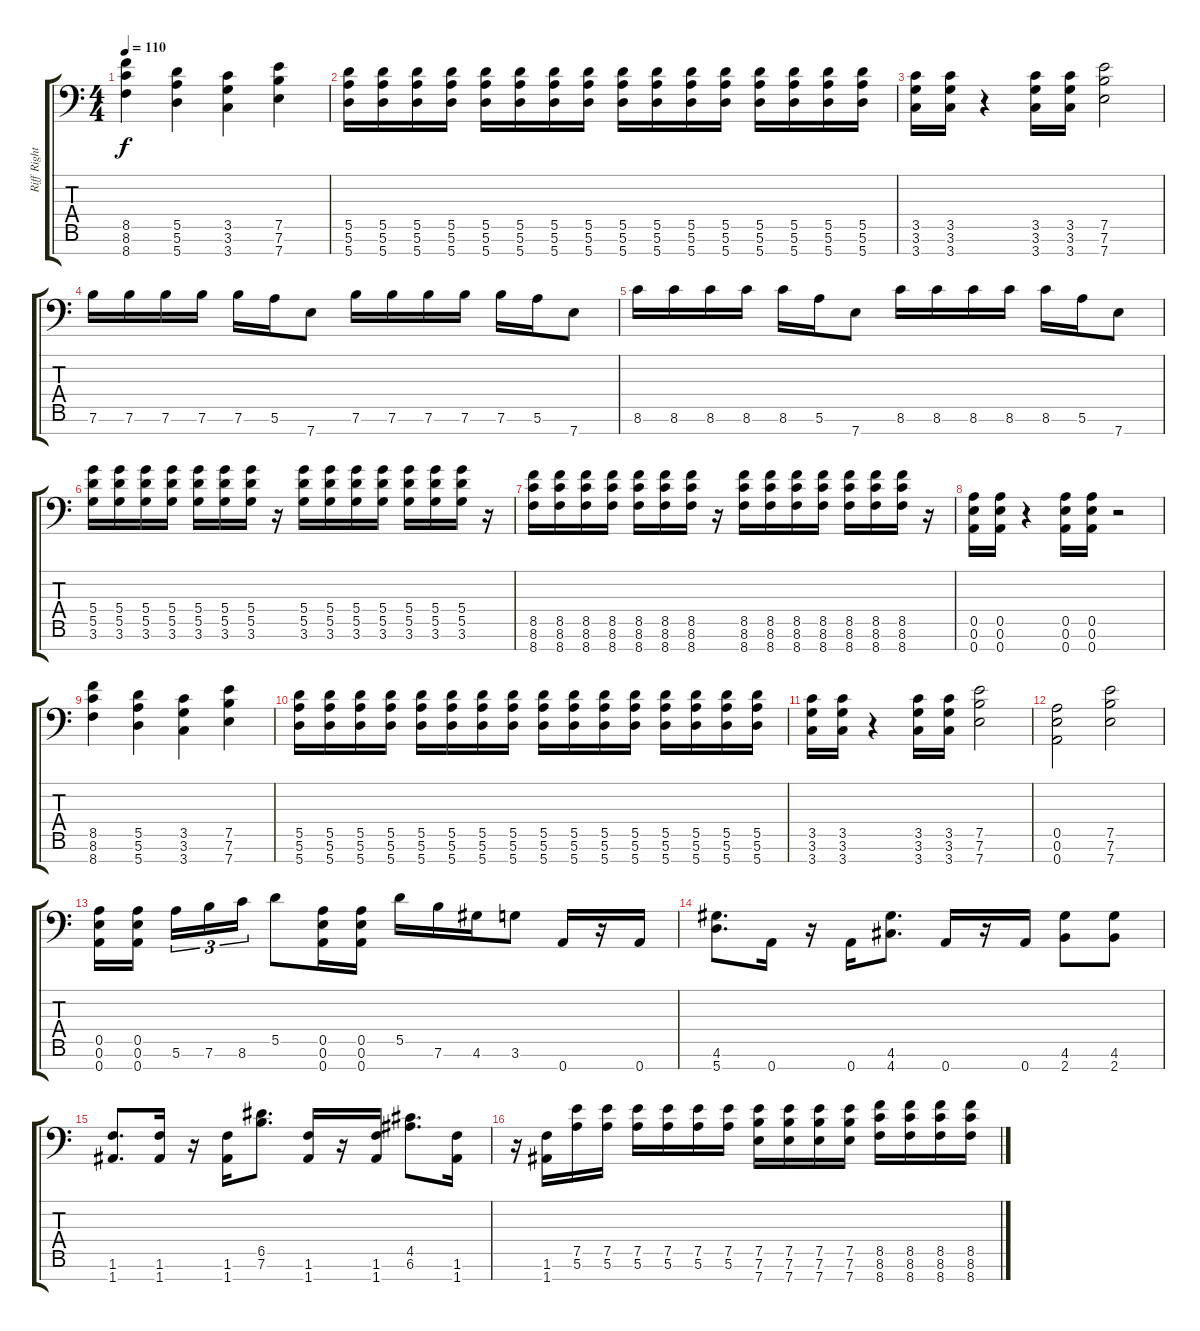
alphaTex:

\track ("Riff Right" "Riff Right") {instrument distortionguitar}
\staff {score tabs}
\tuning (F4 C4 G3 D3 A2 E2 A1) {hide}
\ts (4 4)
\tempo 110
\clef f4
\ks c
(8.5 8.6 8.7).4{dy f} (5.5 5.6 5.7).4 (3.5 3.6 3.7).4 (7.5 7.6 7.7).4 |
(5.5 5.6 5.7).16 (5.5 5.6 5.7).16 (5.5 5.6 5.7).16 (5.5 5.6 5.7).16 (5.5 5.6 5.7).16 (5.5 5.6 5.7).16 (5.5 5.6 5.7).16 (5.5 5.6 5.7).16 (5.5 5.6 5.7).16 (5.5 5.6 5.7).16 (5.5 5.6 5.7).16 (5.5 5.6 5.7).16 (5.5 5.6 5.7).16 (5.5 5.6 5.7).16 (5.5 5.6 5.7).16 (5.5 5.6 5.7).16 |
(3.5 3.6 3.7).16 (3.5 3.6 3.7).16 r.4 (3.5 3.6 3.7).16 (3.5 3.6 3.7).16 (7.5 7.6 7.7).2 |
7.6.16 7.6.16 7.6.16 7.6.16 7.6.16 5.6.16 7.7.8 7.6.16 7.6.16 7.6.16 7.6.16 7.6.16 5.6.16 7.7.8 |
8.6.16 8.6.16 8.6.16 8.6.16 8.6.16 5.6.16 7.7.8 8.6.16 8.6.16 8.6.16 8.6.16 8.6.16 5.6.16 7.7.8 |
(5.4 5.5 3.6).16 (5.4 5.5 3.6).16 (5.4 5.5 3.6).16 (5.4 5.5 3.6).16 (5.4 5.5 3.6).16 (5.4 5.5 3.6).16 (5.4 5.5 3.6).16 r.16 (5.4 5.5 3.6).16 (5.4 5.5 3.6).16 (5.4 5.5 3.6).16 (5.4 5.5 3.6).16 (5.4 5.5 3.6).16 (5.4 5.5 3.6).16 (5.4 5.5 3.6).16 r.16 |
(8.5 8.6 8.7).16 (8.5 8.6 8.7).16 (8.5 8.6 8.7).16 (8.5 8.6 8.7).16 (8.5 8.6 8.7).16 (8.5 8.6 8.7).16 (8.5 8.6 8.7).16 r.16 (8.5 8.6 8.7).16 (8.5 8.6 8.7).16 (8.5 8.6 8.7).16 (8.5 8.6 8.7).16 (8.5 8.6 8.7).16 (8.5 8.6 8.7).16 (8.5 8.6 8.7).16 r.16 |
(0.5 0.6 0.7).16 (0.5 0.6 0.7).16 r.4 (0.5 0.6 0.7).16 (0.5 0.6 0.7).16 r.2 |
(8.5 8.6 8.7).4 (5.5 5.6 5.7).4 (3.5 3.6 3.7).4 (7.5 7.6 7.7).4 |
(5.5 5.6 5.7).16 (5.5 5.6 5.7).16 (5.5 5.6 5.7).16 (5.5 5.6 5.7).16 (5.5 5.6 5.7).16 (5.5 5.6 5.7).16 (5.5 5.6 5.7).16 (5.5 5.6 5.7).16 (5.5 5.6 5.7).16 (5.5 5.6 5.7).16 (5.5 5.6 5.7).16 (5.5 5.6 5.7).16 (5.5 5.6 5.7).16 (5.5 5.6 5.7).16 (5.5 5.6 5.7).16 (5.5 5.6 5.7).16 |
(3.5 3.6 3.7).16 (3.5 3.6 3.7).16 r.4 (3.5 3.6 3.7).16 (3.5 3.6 3.7).16 (7.5 7.6 7.7).2 |
(0.5 0.6 0.7).2 (7.5 7.6 7.7).2 |
(0.5 0.6 0.7).16 (0.5 0.6 0.7).16{beam splitsecondary} 5.6.16{tu (3 2)} 7.6.16{tu (3 2)} 8.6.16{tu (3 2)} 5.5.8 (0.5 0.6 0.7).16 (0.5 0.6 0.7).16 5.5.16 7.6.16 4.6.16 3.6.8 0.7.16 r.16 0.7.16 |
(4.6 5.7).8{d} 0.7.16 r.16 0.7.16 (4.6 4.7).8{d} 0.7.16 r.16 0.7.16 (4.6 2.7).8 (4.6 2.7).8 |
(1.6 1.7).8{d} (1.6 1.7).16 r.16 (1.6 1.7).16 (6.5 7.6).8{d} (1.6 1.7).16 r.16 (1.6 1.7).16 (4.5 6.6).8{d} (1.6 1.7).16 |
r.16 (1.6 1.7).16 (7.5 5.6).16 (7.5 5.6).16 (7.5 5.6).16 (7.5 5.6).16 (7.5 5.6).16 (7.5 5.6).16 (7.5 7.6 7.7).16 (7.5 7.6 7.7).16 (7.5 7.6 7.7).16 (7.5 7.6 7.7).16 (8.5 8.6 8.7).16 (8.5 8.6 8.7).16 (8.5 8.6 8.7).16 (8.5 8.6 8.7).16
